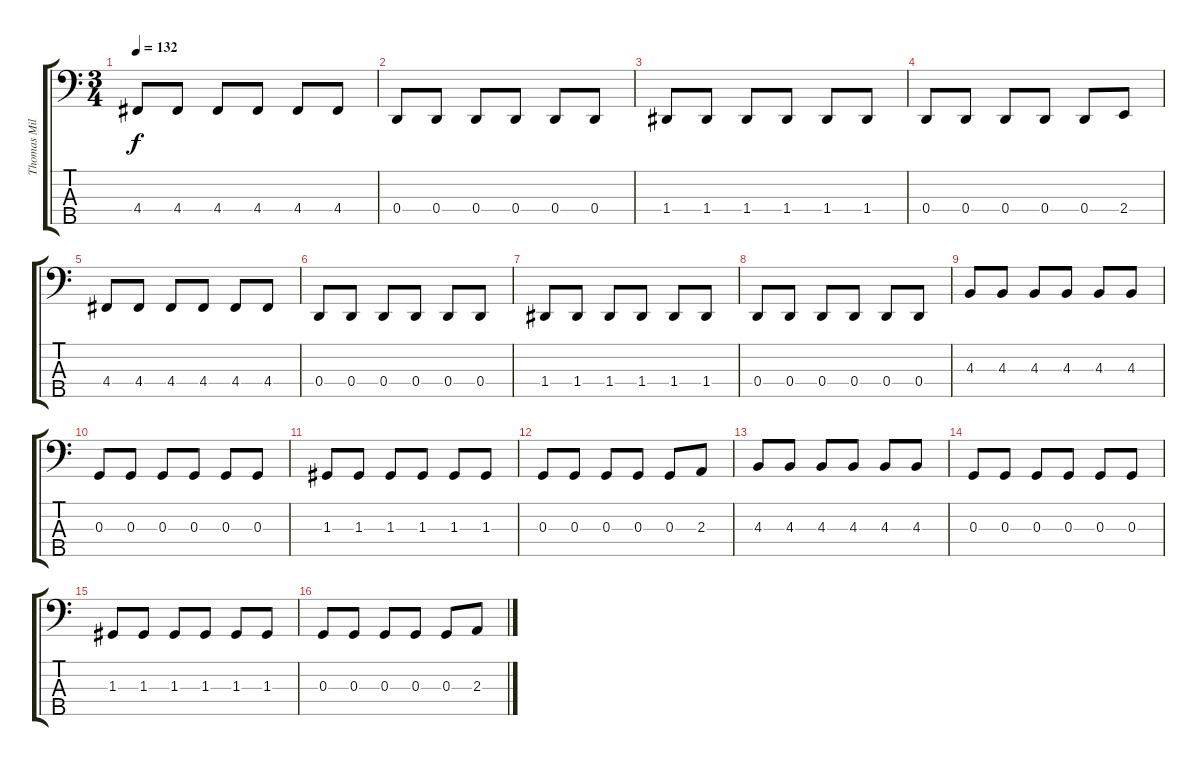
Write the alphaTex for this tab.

\track ("Thomas Miller [Bass]" "Thomas Mil") {instrument electricbassfinger}
\staff {score tabs}
\tuning (F2 C2 G1 D1 A0) {hide}
\ts (3 4)
\tempo 132
\clef f4
\ks c
4.4.8{dy f} 4.4.8 4.4.8 4.4.8 4.4.8 4.4.8 |
0.4.8 0.4.8 0.4.8 0.4.8 0.4.8 0.4.8 |
1.4.8 1.4.8 1.4.8 1.4.8 1.4.8 1.4.8 |
0.4.8 0.4.8 0.4.8 0.4.8 0.4.8 2.4.8 |
4.4.8 4.4.8 4.4.8 4.4.8 4.4.8 4.4.8 |
0.4.8 0.4.8 0.4.8 0.4.8 0.4.8 0.4.8 |
1.4.8 1.4.8 1.4.8 1.4.8 1.4.8 1.4.8 |
0.4.8 0.4.8 0.4.8 0.4.8 0.4.8 0.4.8 |
4.3.8 4.3.8 4.3.8 4.3.8 4.3.8 4.3.8 |
0.3.8 0.3.8 0.3.8 0.3.8 0.3.8 0.3.8 |
1.3.8 1.3.8 1.3.8 1.3.8 1.3.8 1.3.8 |
0.3.8 0.3.8 0.3.8 0.3.8 0.3.8 2.3.8 |
4.3.8 4.3.8 4.3.8 4.3.8 4.3.8 4.3.8 |
0.3.8 0.3.8 0.3.8 0.3.8 0.3.8 0.3.8 |
1.3.8 1.3.8 1.3.8 1.3.8 1.3.8 1.3.8 |
0.3.8 0.3.8 0.3.8 0.3.8 0.3.8 2.3.8
